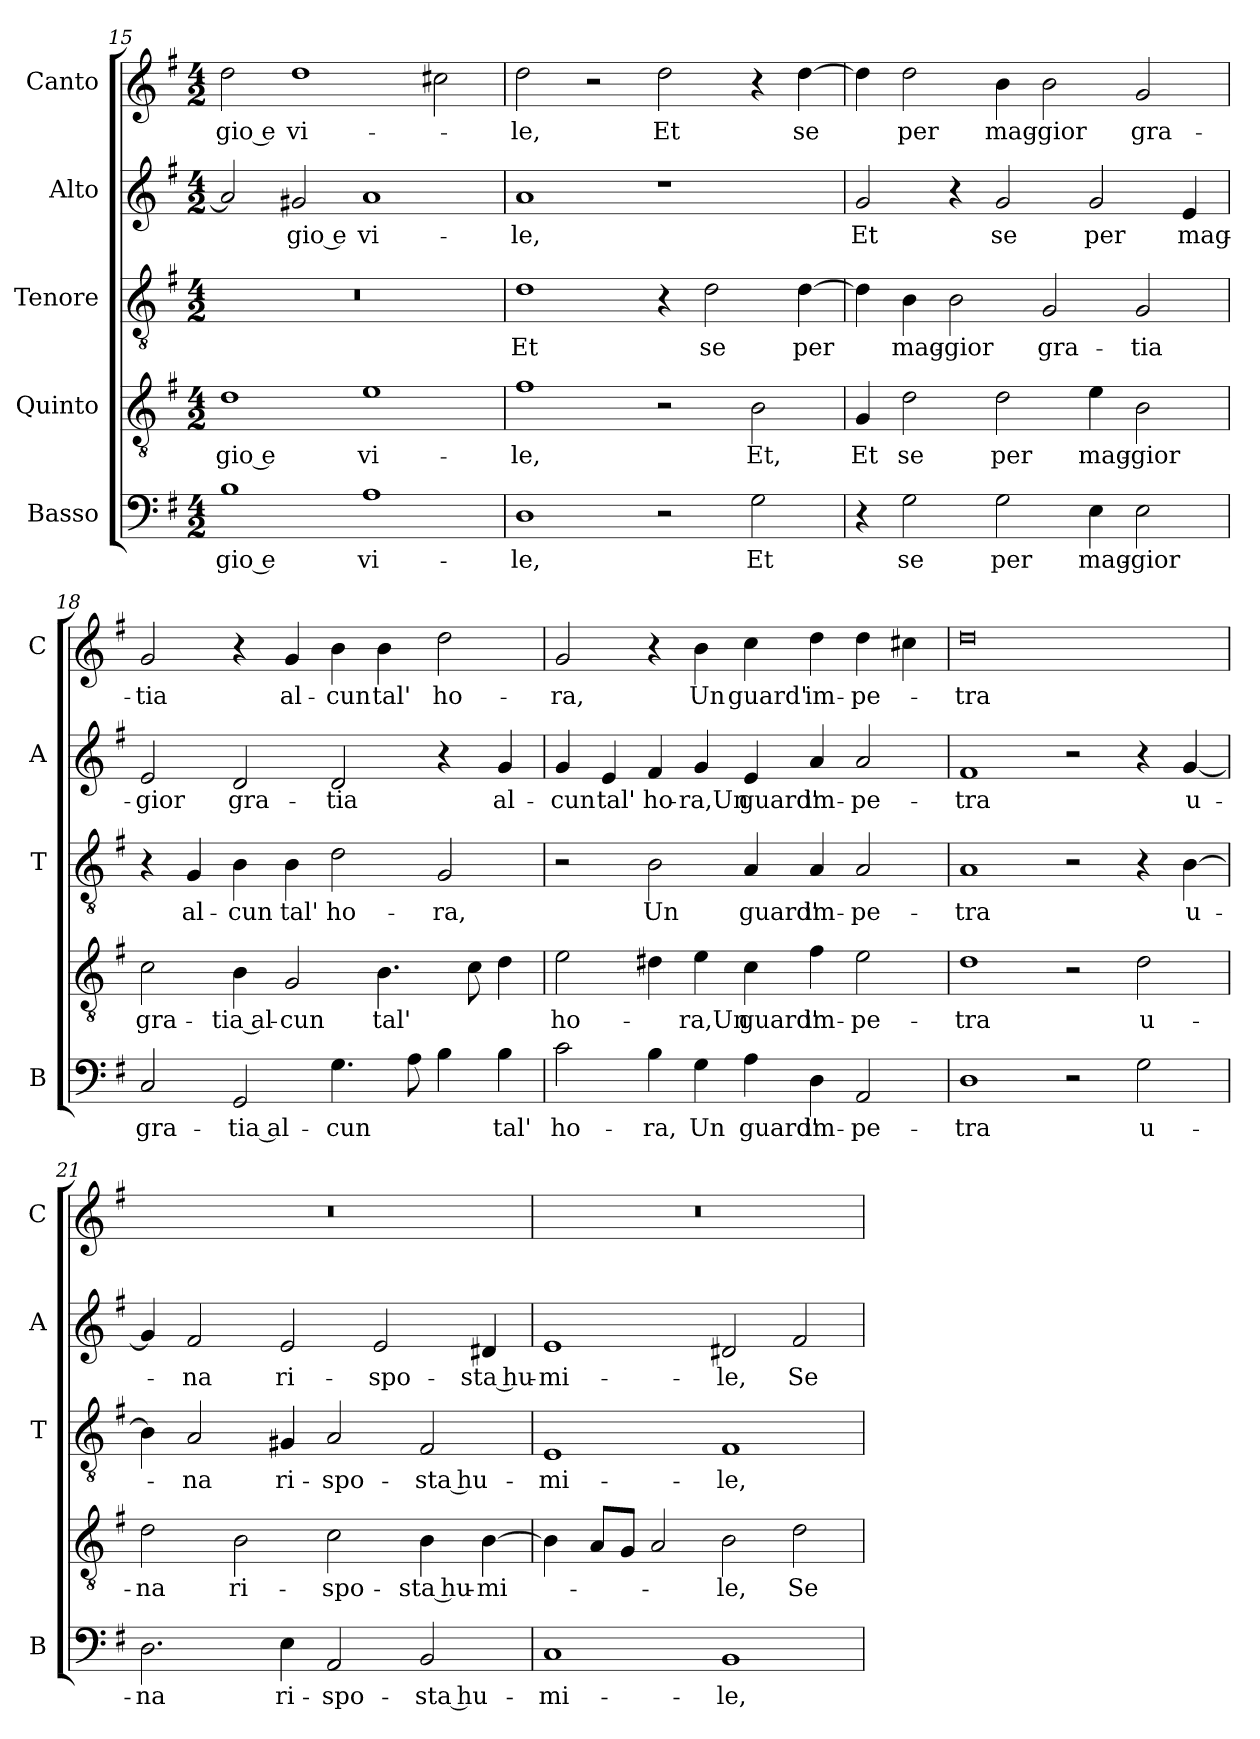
**kern	**text	**kern	**text	**kern	**text	**kern	**text	**kern	**text
*part5	*part5	*part4	*part4	*part3	*part3	*part2	*part2	*part1	*part1
*staff5	*staff5	*staff4	*staff4	*staff3	*staff3	*staff2	*staff2	*staff1	*staff1
*I"Basso	*	*I"Quinto	*	*I"Tenore	*	*I"Alto	*	*I"Canto	*
*I'B	*	*	*	*I'T	*	*I'A	*	*I'C	*
*clefF4	*	*clefGv2	*	*clefGv2	*	*clefG2	*	*clefG2	*
*k[f#]	*	*k[f#]	*	*k[f#]	*	*k[f#]	*	*k[f#]	*
*G:	*	*G:	*	*G:	*	*G:	*	*G:	*
*M4/2	*	*M4/2	*	*M4/2	*	*M4/2	*	*M4/2	*
=15	=15	=15	=15	=15	=15	=15	=15	=15	=15
!	!LO:LY:b	!	!LO:LY:b	!	!	!	!	!	!LO:LY:b
1B	-gio e	1d	-gio e	0r	.	2a/]	.	2dd\	-gio e
!	!	!	!	!	!	!	!LO:LY:b	!	!LO:LY:b
.	.	.	.	.	.	2g#X/	-gio e	1dd	vi-
!	!LO:LY:b	!	!LO:LY:b	!	!	!	!LO:LY:b	!	!
1A	vi-	1e	vi-	.	.	1a	vi-	.	.
.	.	.	.	.	.	.	.	2cc#X\	.
!!LO:LB:g=z
=16	=16	=16	=16	=16	=16	=16	=16	=16	=16
!	!LO:LY:b	!	!LO:LY:b	!	!LO:LY:b	!	!LO:LY:b	!	!LO:LY:b
1D	-le,	1f#	-le,	1d	Et	1a	-le,	2dd\	-le,
.	.	.	.	.	.	.	.	2r	.
!	!	!	!	!	!	!	!	!	!LO:LY:b
2r	.	2r	.	4r	.	1r	.	2dd\	Et
!	!	!	!	!	!LO:LY:b	!	!	!	!
.	.	.	.	2d\	se	.	.	.	.
!	!LO:LY:b	!	!LO:LY:b	!	!	!	!	!	!
2G\	Et	2B\	Et,	.	.	.	.	4r	.
!	!	!	!	!	!LO:LY:b	!	!	!	!LO:LY:b
.	.	.	.	[4d\	per	.	.	[4dd\	se
=17	=17	=17	=17	=17	=17	=17	=17	=17	=17
!	!	!	!LO:LY:b	!	!	!	!LO:LY:b	!	!
4r	.	4G/	Et	4d\]	.	2g/	Et	4dd\]	.
!	!LO:LY:b	!	!LO:LY:b	!	!LO:LY:b	!	!	!	!LO:LY:b
2G\	se	2d\	se	4B\	mag-	.	.	2dd\	per
!	!	!	!	!	!LO:LY:b	!	!	!	!
.	.	.	.	2B\	-gior	4r	.	.	.
!	!LO:LY:b	!	!LO:LY:b	!	!	!	!LO:LY:b	!	!LO:LY:b
2G\	per	2d\	per	.	.	2g/	se	4b\	mag-
!	!	!	!	!	!LO:LY:b	!	!	!	!LO:LY:b
.	.	.	.	2G/	gra-	.	.	2b\	-gior
!	!LO:LY:b	!	!LO:LY:b	!	!	!	!LO:LY:b	!	!
4E\	mag-	4e\	mag-	.	.	2g/	per	.	.
!	!LO:LY:b	!	!LO:LY:b	!	!LO:LY:b	!	!	!	!LO:LY:b
2E\	-gior	2B\	-gior	2G/	-tia	.	.	2g/	gra-
!	!	!	!	!	!	!	!LO:LY:b	!	!
.	.	.	.	.	.	4e/	mag-	.	.
=18	=18	=18	=18	=18	=18	=18	=18	=18	=18
!	!LO:LY:b	!	!LO:LY:b	!	!	!	!LO:LY:b	!	!LO:LY:b
2C/	gra-	2c\	gra-	4r	.	2e/	-gior	2g/	-tia
!	!	!	!	!	!LO:LY:b	!	!	!	!
.	.	.	.	4G/	al-	.	.	.	.
!	!LO:LY:b	!	!LO:LY:b	!	!LO:LY:b	!	!LO:LY:b	!	!
2GG/	-tia al-	4B\	-tia al-	4B\	-cun	2d/	gra-	4r	.
!	!	!	!LO:LY:b	!	!LO:LY:b	!	!	!	!LO:LY:b
.	.	2G/	-cun	4B\	tal'	.	.	4g/	al-
!	!LO:LY:b	!	!	!	!LO:LY:b	!	!LO:LY:b	!	!LO:LY:b
4.G\	-cun	.	.	2d\	ho-	2d/	-tia	4b\	-cun
!	!	!	!LO:LY:b	!	!	!	!	!	!LO:LY:b
.	.	4.B\	tal'	.	.	.	.	4b\	tal'
8A\	.	.	.	.	.	.	.	.	.
!	!	!	!	!	!LO:LY:b	!	!	!	!LO:LY:b
4B\	.	.	.	2G/	-ra,	4r	.	2dd\	ho-
.	.	8c\	.	.	.	.	.	.	.
!	!LO:LY:b	!	!	!	!	!	!LO:LY:b	!	!
4B\	tal'	4d\	.	.	.	4g/	al-	.	.
=19	=19	=19	=19	=19	=19	=19	=19	=19	=19
!	!LO:LY:b	!	!LO:LY:b	!	!	!	!LO:LY:b	!	!LO:LY:b
2c\	ho-	2e\	ho-	2r	.	4g/	-cun	2g/	-ra,
!	!	!	!	!	!	!	!LO:LY:b	!	!
.	.	.	.	.	.	4e/	tal'	.	.
!	!LO:LY:b	!	!	!	!LO:LY:b	!	!LO:LY:b	!	!
4B\	-ra,	4d#X\	.	2B\	Un	4f#/	ho-	4r	.
!	!LO:LY:b	!	!LO:LY:b	!	!	!	!LO:LY:b	!	!LO:LY:b
4G\	Un	4e\	-ra,Un	.	.	4g/	-ra,Un	4b\	Un
!	!LO:LY:b	!	!LO:LY:b	!	!LO:LY:b	!	!LO:LY:b	!	!LO:LY:b
4A\	guard'	4c\	guard'	4A/	guard'	4e/	guard'	4cc\	guard'
!	!LO:LY:b	!	!LO:LY:b	!	!LO:LY:b	!	!LO:LY:b	!	!LO:LY:b
4D\	im-	4f#\	im-	4A/	im-	4a/	im-	4dd\	im-
!	!LO:LY:b	!	!LO:LY:b	!	!LO:LY:b	!	!LO:LY:b	!	!LO:LY:b
2AA/	-pe-	2e\	-pe-	2A/	-pe-	2a/	-pe-	4dd\	-pe-
.	.	.	.	.	.	.	.	4cc#X\	.
!!LO:LB:g=z
=20	=20	=20	=20	=20	=20	=20	=20	=20	=20
!	!LO:LY:b	!	!LO:LY:b	!	!LO:LY:b	!	!LO:LY:b	!	!LO:LY:b
1D	-tra	1d	-tra	1A	-tra	1f#	-tra	0dd	-tra
2r	.	2r	.	2r	.	2r	.	.	.
!	!LO:LY:b	!	!LO:LY:b	!	!	!	!	!	!
2G\	u-	2d\	u-	4r	.	4r	.	.	.
!	!	!	!	!	!LO:LY:b	!	!LO:LY:b	!	!
.	.	.	.	[4B\	u-	[4g/	u-	.	.
=21	=21	=21	=21	=21	=21	=21	=21	=21	=21
!	!LO:LY:b	!	!LO:LY:b	!	!	!	!	!	!
2.D\	-na	2d\	-na	4B\]	.	4g/]	.	0r	.
!	!	!	!	!	!LO:LY:b	!	!LO:LY:b	!	!
.	.	.	.	2A/	-na	2f#/	-na	.	.
!	!	!	!LO:LY:b	!	!	!	!	!	!
.	.	2B\	ri-	.	.	.	.	.	.
!	!LO:LY:b	!	!	!	!LO:LY:b	!	!LO:LY:b	!	!
4E\	ri-	.	.	4G#X/	ri-	2e/	ri-	.	.
!	!LO:LY:b	!	!LO:LY:b	!	!LO:LY:b	!	!	!	!
2AA/	-spo-	2c\	-spo-	2A/	-spo-	.	.	.	.
!	!	!	!	!	!	!	!LO:LY:b	!	!
.	.	.	.	.	.	2e/	-spo-	.	.
!	!LO:LY:b	!	!LO:LY:b	!	!LO:LY:b	!	!	!	!
2BB/	-sta hu-	4B\	-sta hu-	2F#/	-sta hu-	.	.	.	.
!	!	!	!LO:LY:b	!	!	!	!LO:LY:b	!	!
.	.	[4B\	-mi-	.	.	4d#X/	-sta hu-	.	.
=22	=22	=22	=22	=22	=22	=22	=22	=22	=22
!	!LO:LY:b	!	!	!	!LO:LY:b	!	!LO:LY:b	!	!
1C	-mi-	4B\]	.	1E	-mi-	1e	-mi-	0r	.
.	.	8A/L	.	.	.	.	.	.	.
.	.	8G/J	.	.	.	.	.	.	.
.	.	2A/	.	.	.	.	.	.	.
!	!LO:LY:b	!	!LO:LY:b	!	!LO:LY:b	!	!LO:LY:b	!	!
1BB	-le,	2B\	-le,	1F#	-le,	2d#X/	-le,	.	.
!	!	!	!LO:LY:b	!	!	!	!LO:LY:b	!	!
.	.	2d\	Se	.	.	2f#/	Se	.	.
=	=	=	=	=	=	=	=	=	=
*-	*-	*-	*-	*-	*-	*-	*-	*-	*-
